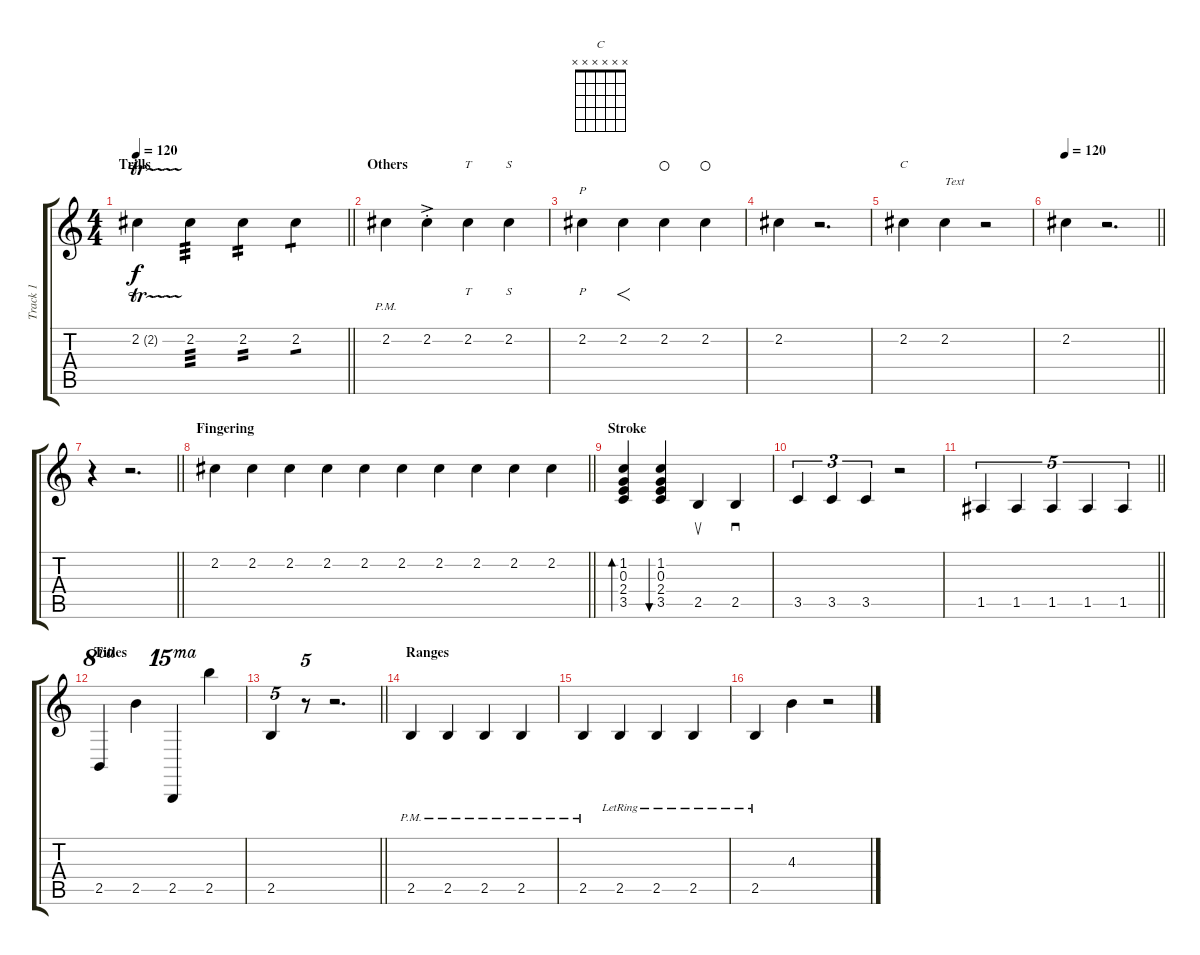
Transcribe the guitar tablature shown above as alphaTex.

\track ("Track 1" "Track 1") {instrument acousticguitarsteel}
\staff {score tabs}
\tuning (E4 B3 G3 D3 A2 E2) {hide}
\chord ("C" x x x x x x)
\ts (4 4)
\section ("" "Trills")
\tempo 120
\clef g2
\barLineRight lightlight
\ks c
2.2{tr (2 32)}.4{dy f} 2.2.4{tp 3} 2.2.4{tp 2} 2.2.4{tp 1} |
\section ("" "Others")
2.2{pm}.4 2.2{ac st}.4 2.2.4{tt} 2.2.4{s} |
2.2.4{p} 2.2.4{f} 2.2.4{waho} 2.2.4{waho} |
2.2.4 r.2{d} |
2.2.4{ch "C"} 2.2.4{txt "Text"} r.2 |
\tempo 120
\barLineRight lightlight
2.2.4 r.2{d} |
\barLineRight lightlight
r.4 r.2{d} |
\section ("" "Fingering")
\barLineRight lightlight
2.2.4 2.2.4 2.2.4 2.2.4 2.2.4 2.2.4 2.2.4 2.2.4 2.2.4 2.2.4 |
\section ("" "Stroke")
(1.2 0.3 2.4 3.5).4{bd 60} (1.2 0.3 2.4 3.5).4{bu 60} 2.5.4{su} 2.5.4{sd} |
3.5.4{tu (3 2)} 3.5.4{tu (3 2)} 3.5.4{tu (3 2)} r.2 |
\barLineRight lightlight
1.5.4{tu (5 4)} 1.5.4{tu (5 4)} 1.5.4{tu (5 4)} 1.5.4{tu (5 4)} 1.5.4{tu (5 4)} |
\section ("" "Titles")
2.5.4{ot 8va} 2.5.4{ot 8vb} 2.5.4{ot 15ma} 2.5.4{ot 15mb} |
\barLineRight lightlight
2.5.4{tu (5 4)} r.8{tu (5 4)} r.2{d} |
\section ("" "Ranges")
2.5{pm}.4 2.5{pm}.4 2.5{pm}.4 2.5{pm}.4 |
2.5{pm}.4 2.5{lr}.4 2.5{lr}.4 2.5{lr}.4 |
2.5{lr}.4 4.3.4 r.2
